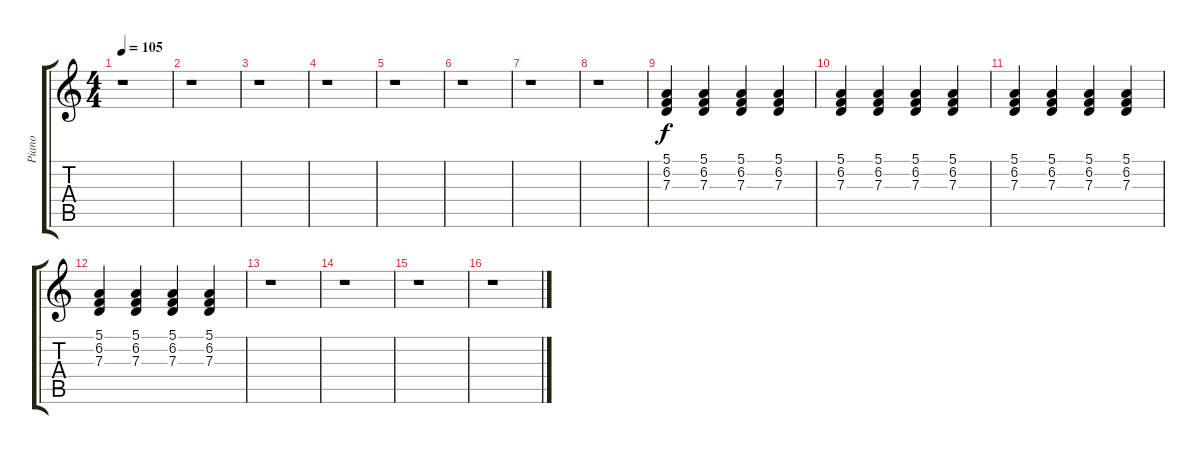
\track ("Piano" "Piano") {instrument brightacousticpiano}
\staff {score tabs}
\tuning (E4 B3 G3 D3 A2 E2) {hide}
\ts (4 4)
\tempo 105
\clef g2
\ks c
r.1{dy f} |
r.1 |
r.1 |
r.1 |
r.1 |
r.1 |
r.1 |
r.1 |
(5.1 6.2 7.3).4 (5.1 6.2 7.3).4 (5.1 6.2 7.3).4 (5.1 6.2 7.3).4 |
(5.1 6.2 7.3).4 (5.1 6.2 7.3).4 (5.1 6.2 7.3).4 (5.1 6.2 7.3).4 |
(5.1 6.2 7.3).4 (5.1 6.2 7.3).4 (5.1 6.2 7.3).4 (5.1 6.2 7.3).4 |
(5.1 6.2 7.3).4 (5.1 6.2 7.3).4 (5.1 6.2 7.3).4 (5.1 6.2 7.3).4 |
r.1 |
r.1 |
r.1 |
r.1
